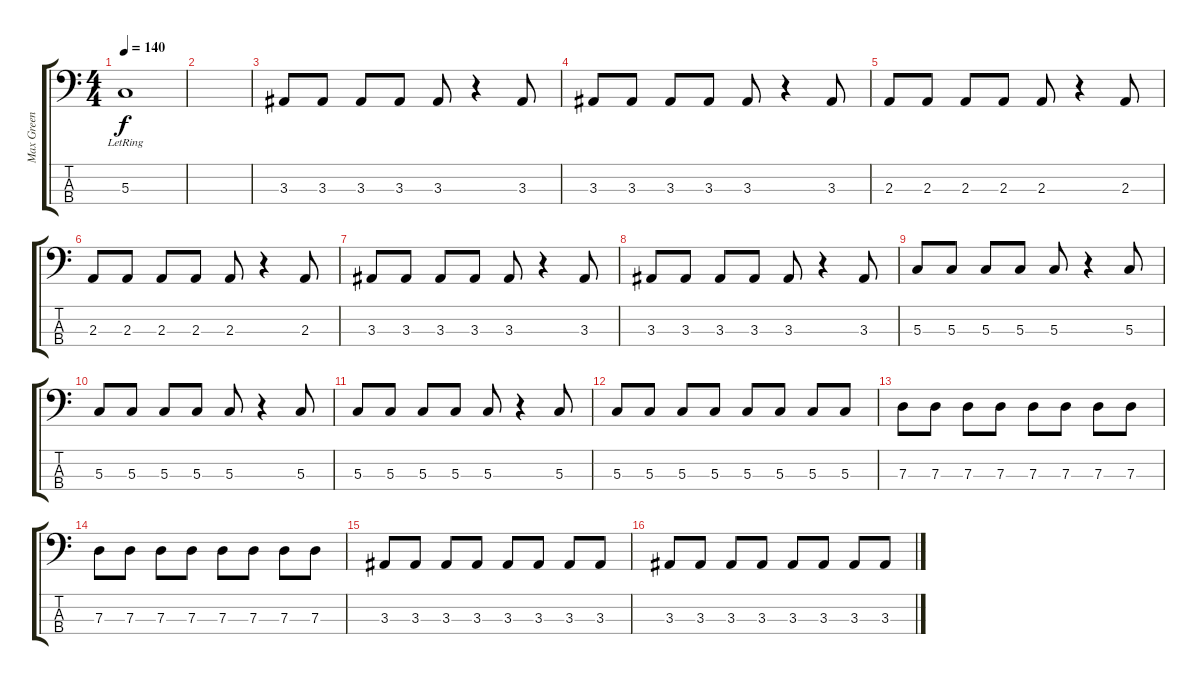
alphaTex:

\track ("Max Green" "Max Green") {instrument electricbasspick}
\staff {score tabs}
\tuning (F2 C2 G1 C1) {hide}
\ts (4 4)
\tempo 140
\clef f4
\ks c
5.3{lr}.1{dy f} |
|
3.3.8 3.3.8 3.3.8 3.3.8 3.3.8 r.4 3.3.8 |
3.3.8 3.3.8 3.3.8 3.3.8 3.3.8 r.4 3.3.8 |
2.3.8 2.3.8 2.3.8 2.3.8 2.3.8 r.4 2.3.8 |
2.3.8 2.3.8 2.3.8 2.3.8 2.3.8 r.4 2.3.8 |
3.3.8 3.3.8 3.3.8 3.3.8 3.3.8 r.4 3.3.8 |
3.3.8 3.3.8 3.3.8 3.3.8 3.3.8 r.4 3.3.8 |
5.3.8 5.3.8 5.3.8 5.3.8 5.3.8 r.4 5.3.8 |
5.3.8 5.3.8 5.3.8 5.3.8 5.3.8 r.4 5.3.8 |
5.3.8 5.3.8 5.3.8 5.3.8 5.3.8 r.4 5.3.8 |
5.3.8 5.3.8 5.3.8 5.3.8 5.3.8 5.3.8 5.3.8 5.3.8 |
7.3.8 7.3.8 7.3.8 7.3.8 7.3.8 7.3.8 7.3.8 7.3.8 |
7.3.8 7.3.8 7.3.8 7.3.8 7.3.8 7.3.8 7.3.8 7.3.8 |
3.3.8 3.3.8 3.3.8 3.3.8 3.3.8 3.3.8 3.3.8 3.3.8 |
3.3.8 3.3.8 3.3.8 3.3.8 3.3.8 3.3.8 3.3.8 3.3.8
